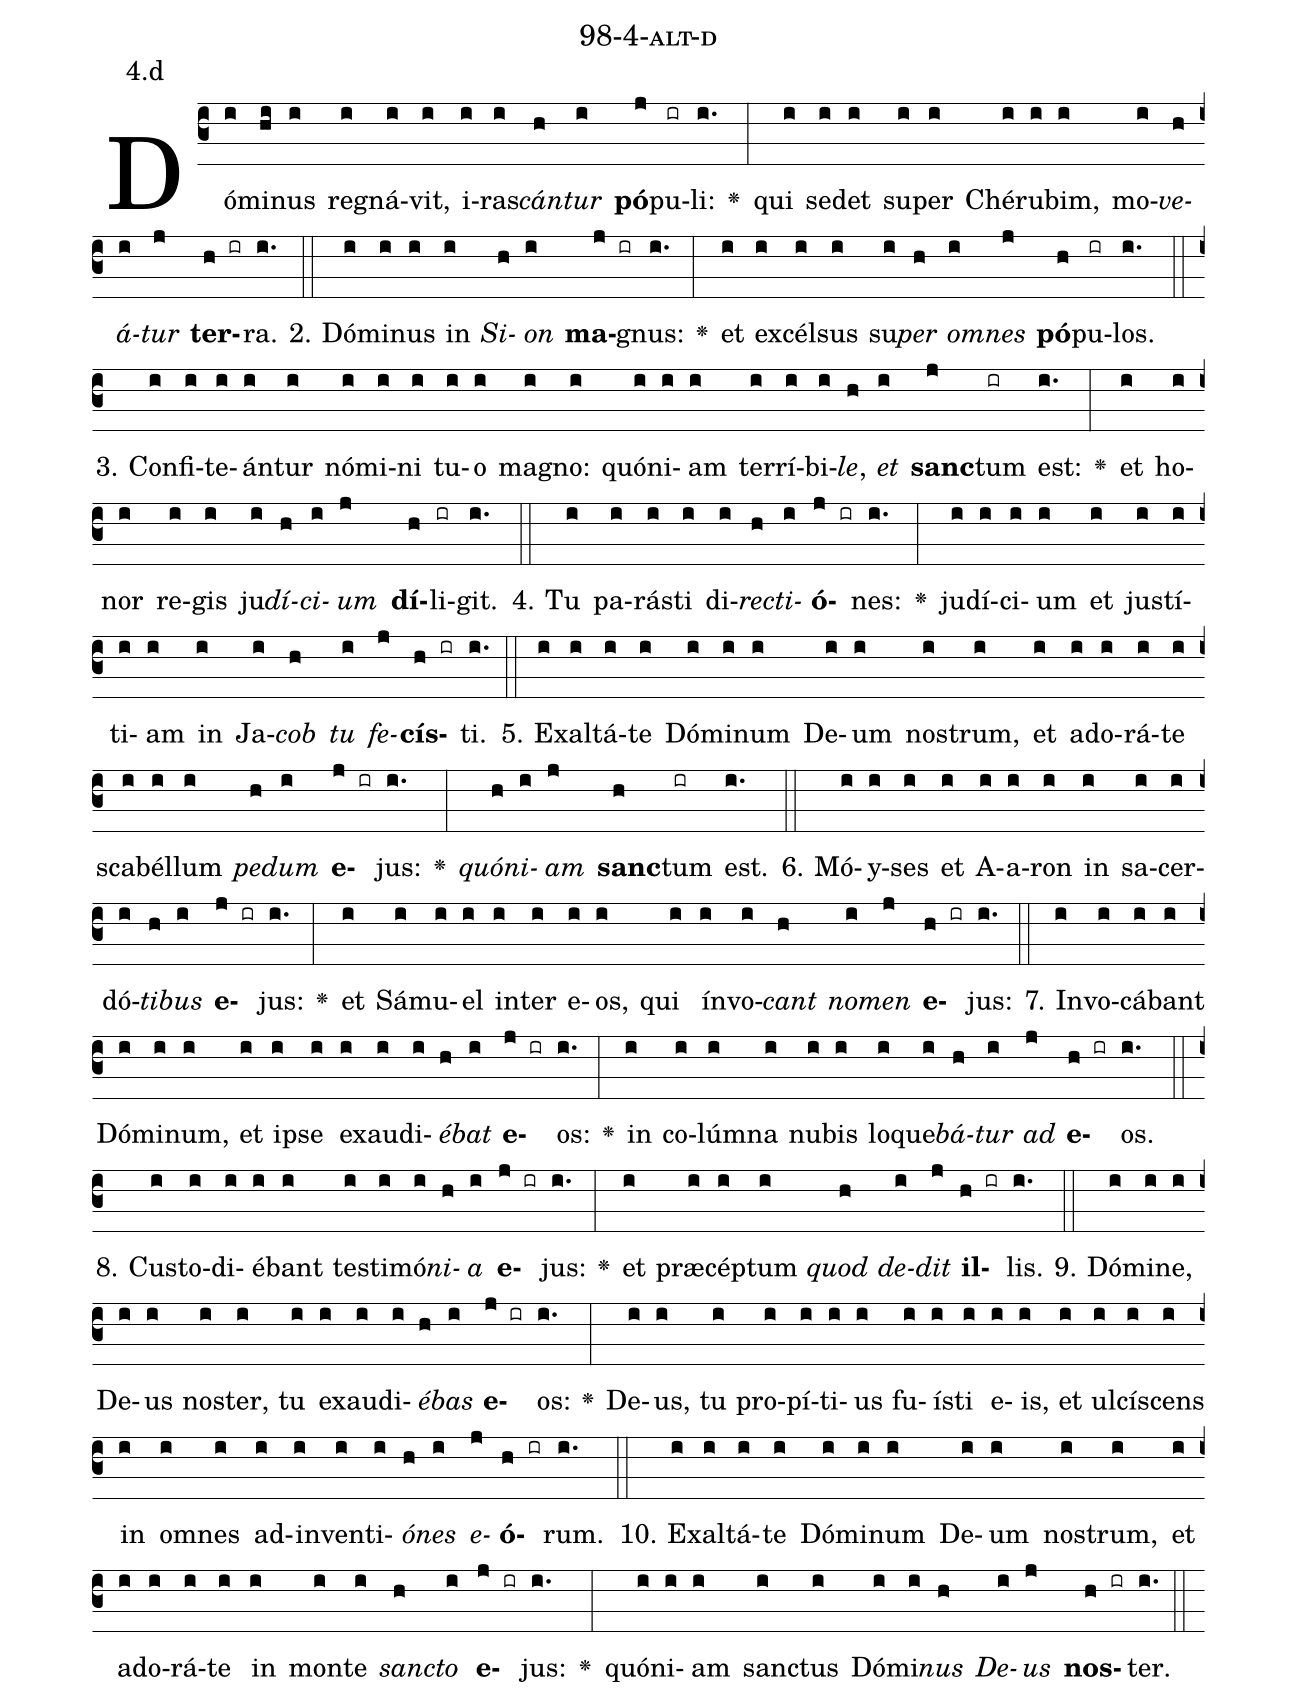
name: 98-4-alt-d;
annotation: 4.d;
%%
(c3)Dó(i)mi(hi)nus(i) re(i)gná(i)vit,(i) i(i)ras(i)<i>cán</i>(h)<i>tur</i>(i) <b>pó</b>(j)pu(ir)li:(i.) <v>\greheightstar</v>(:) qui(i) se(i)det(i) su(i)per(i) Ché(i)ru(i)bim,(i) mo(i)<i>ve</i>(h)<i>á</i>(i)<i>tur</i>(j) <b>ter</b>(h ir)ra.(i.) (::)
2. Dó(i)mi(i)nus(i) in(i) <i>Si</i>(h)<i>on</i>(i) <b>ma</b>(j ir)gnus:(i.) <v>\greheightstar</v>(:) et(i) ex(i)cél(i)sus(i) su(i)<i>per</i>(h) <i>om</i>(i)<i>nes</i>(j) <b>pó</b>(h)pu(ir)los.(i.) (::)
3. Con(i)fi(i)te(i)án(i)tur(i) nó(i)mi(i)ni(i) tu(i)o(i) ma(i)gno:(i) quón(i)i(i)am(i) ter(i)rí(i)bi(i)<i>le</i>,(h) <i>et</i>(i) <b>sanc</b>(j)tum(ir) est:(i.) <v>\greheightstar</v>(:) et(i) ho(i)nor(i) re(i)gis(i) ju(i)<i>dí</i>(h)<i>ci</i>(i)<i>um</i>(j) <b>dí</b>(h)li(ir)git.(i.) (::)
4. Tu(i) pa(i)rás(i)ti(i) di(i)<i>rec</i>(h)<i>ti</i>(i)<b>ó</b>(j ir)nes:(i.) <v>\greheightstar</v>(:) ju(i)dí(i)ci(i)um(i) et(i) jus(i)tí(i)ti(i)am(i) in(i) Ja(i)<i>cob</i>(h) <i>tu</i>(i) <i>fe</i>(j)<b>cís</b>(h ir)ti.(i.) (::)
5. Ex(i)al(i)tá(i)te(i) Dó(i)mi(i)num(i) De(i)um(i) nos(i)trum,(i) et(i) ad(i)o(i)rá(i)te(i) sca(i)bél(i)lum(i) <i>pe</i>(h)<i>dum</i>(i) <b>e</b>(j ir)jus:(i.) <v>\greheightstar</v>(:) <i>quón</i>(h)<i>i</i>(i)<i>am</i>(j) <b>sanc</b>(h)tum(ir) est.(i.) (::)
6. Mó(i)y(i)ses(i) et(i) A(i)a(i)ron(i) in(i) sa(i)cer(i)dó(i)<i>ti</i>(h)<i>bus</i>(i) <b>e</b>(j ir)jus:(i.) <v>\greheightstar</v>(:) et(i) Sá(i)mu(i)el(i) in(i)ter(i) e(i)os,(i) qui(i) ín(i)vo(i)<i>cant</i>(h) <i>no</i>(i)<i>men</i>(j) <b>e</b>(h ir)jus:(i.) (::)
7. In(i)vo(i)cá(i)bant(i) Dó(i)mi(i)num,(i) et(i) ip(i)se(i) ex(i)au(i)di(i)<i>é</i>(h)<i>bat</i>(i) <b>e</b>(j ir)os:(i.) <v>\greheightstar</v>(:) in(i) co(i)lúm(i)na(i) nu(i)bis(i) lo(i)que(i)<i>bá</i>(h)<i>tur</i>(i) <i>ad</i>(j) <b>e</b>(h ir)os.(i.) (::)
8. Cus(i)to(i)di(i)é(i)bant(i) tes(i)ti(i)mó(i)<i>ni</i>(h)<i>a</i>(i) <b>e</b>(j ir)jus:(i.) <v>\greheightstar</v>(:) et(i) præ(i)cép(i)tum(i) <i>quod</i>(h) <i>de</i>(i)<i>dit</i>(j) <b>il</b>(h ir)lis.(i.) (::)
9. Dó(i)mi(i)ne,(i) De(i)us(i) nos(i)ter,(i) tu(i) ex(i)au(i)di(i)<i>é</i>(h)<i>bas</i>(i) <b>e</b>(j ir)os:(i.) <v>\greheightstar</v>(:) De(i)us,(i) tu(i) pro(i)pí(i)ti(i)us(i) fu(i)ís(i)ti(i) e(i)is,(i) et(i) ul(i)cí(i)scens(i) in(i) om(i)nes(i) ad(i)in(i)ven(i)ti(i)<i>ó</i>(h)<i>nes</i>(i) <i>e</i>(j)<b>ó</b>(h ir)rum.(i.) (::)
10. Ex(i)al(i)tá(i)te(i) Dó(i)mi(i)num(i) De(i)um(i) nos(i)trum,(i) et(i) ad(i)o(i)rá(i)te(i) in(i) mon(i)te(i) <i>sanc</i>(h)<i>to</i>(i) <b>e</b>(j ir)jus:(i.) <v>\greheightstar</v>(:) quón(i)i(i)am(i) sanc(i)tus(i) Dó(i)mi(i)<i>nus</i>(h) <i>De</i>(i)<i>us</i>(j) <b>nos</b>(h ir)ter.(i.) (::)
